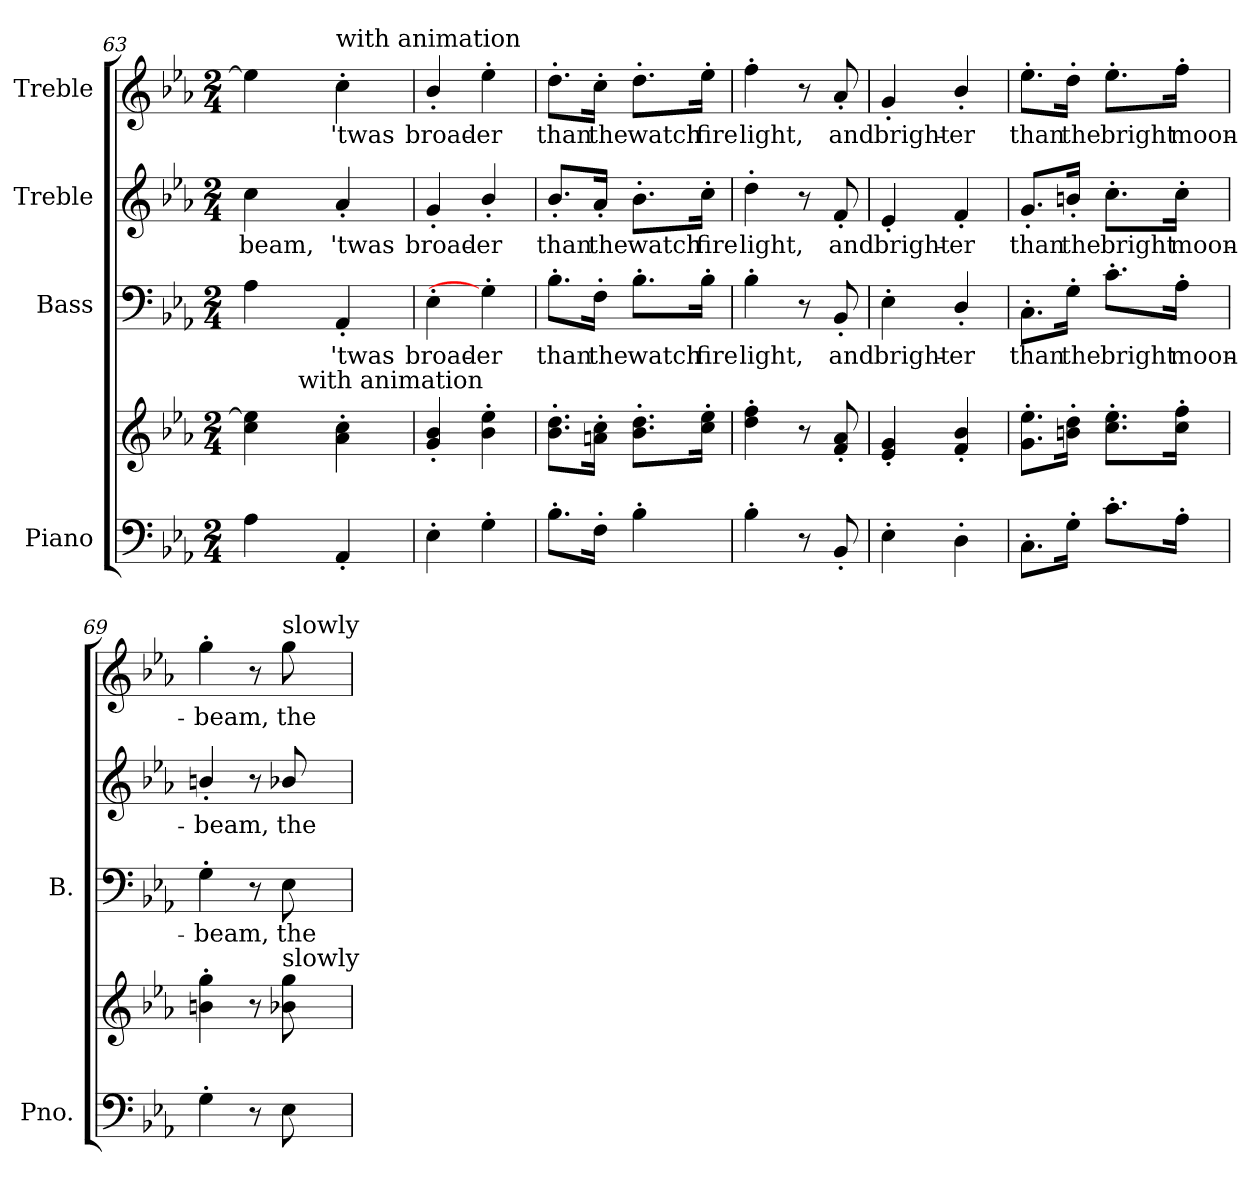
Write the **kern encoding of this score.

**kern	**kern	**kern	**text	**kern	**text	**kern	**text
*part4	*part4	*part3	*part3	*part2	*part2	*part1	*part1
*staff5	*staff4	*staff3	*staff3	*staff2	*staff2	*staff1	*staff1
*I"Piano	*	*I"Bass	*	*I"Treble	*	*I"Treble	*
*I'Pno.	*	*I'B.	*	*	*	*	*
!!LO:PB:g=z
*clefF4	*clefG2	*clefF4	*	*clefG2	*	*clefG2	*
*k[b-e-a-]	*k[b-e-a-]	*k[b-e-a-]	*	*k[b-e-a-]	*	*k[b-e-a-]	*
*E-:	*E-:	*E-:	*	*E-:	*	*E-:	*
*M2/4	*M2/4	*M2/4	*	*M2/4	*	*M2/4	*
=63	=63	=63	=63	=63	=63	=63	=63
!	!	!	!	!	!LO:LY:b:color=#000000	!	!
*	*^	*	*	*	*	*	*
4A-i\	4cci\ 4ee-i]	16ryy	4A-i\	.	4cci\	-beam,	4ee-i\]	.
.	.	32ryy	.	.	.	.	.	.
.	.	64ryy	.	.	.	.	.	.
.	.	256ryy	.	.	.	.	.	.
.	.	1024ryy	.	.	.	.	.	.
!	!	!LO:TX:a:t=with animation	!	!	!	!	!	!
.	.	4ryy	.	.	.	.	.	.
!	!	!	!	!LO:LY:b:color=#000000	!	!	!	!
!	!	!	!	!	!	!LO:LY:b:color=#000000	!	!
*	*MM80	*	*	*	*	*	*MM80	*
!	!	!	!	!	!	!	!LO:TX:a:t=with animation	!
!	!	!	!	!	!	!	!	!LO:LY:b:color=#000000
4AA-'i/	4a-i\' 4cci'	.	4AA-'i/	'twas	4a-'i/	'twas	4cc'i\	'twas
.	.	8ryy	.	.	.	.	.	.
.	.	128ryy	.	.	.	.	.	.
.	.	512.ryy	.	.	.	.	.	.
*	*v	*v	*	*	*	*	*	*
=64	=64	=64	=64	=64	=64	=64	=64
*	*^	*	*	*	*	*	*
!	!	!	!	!LO:LY:b:color=#000000	!	!	!	!
*	*v	*v	*	*	*	*	*	*
*	*^	*	*	*	*	*	*
!	!	!	!	!	!	!LO:LY:b:color=#000000	!	!
*	*v	*v	*	*	*	*	*	*
*	*^	*	*	*	*	*	*
!	!	!	!	!	!	!	!	!LO:LY:b:color=#000000
*	*v	*v	*	*	*	*	*	*
4E-'i\	4gi/' 4b-i'	4E-'i\	broad-	4g'i/	broad-	4b-'i/	broad-
!	!	!	!LO:LY:b:color=#000000	!	!	!	!
!	!	!	!	!	!LO:LY:b:color=#000000	!	!
!	!	!	!	!	!	!	!LO:LY:b:color=#000000
4G'i\	4b-i\' 4ee-i'	4G'i\]	-er	4b-'i/	-er	4ee-'i\	-er
=65	=65	=65	=65	=65	=65	=65	=65
!	!	!	!LO:LY:b:color=#000000	!	!	!	!
!	!	!	!	!	!LO:LY:b:color=#000000	!	!
!	!	!	!	!	!	!	!LO:LY:b:color=#000000
8.B-'i\L	8.b-i\' 8.ddi'L	8.B-'i\L	than	8.b-'i/L	than	8.dd'i\L	than
!	!	!	!LO:LY:b:color=#000000	!	!	!	!
!	!	!	!	!	!LO:LY:b:color=#000000	!	!
!	!	!	!	!	!	!	!LO:LY:b:color=#000000
16F'i\Jk	16ani\' 16cci'Jk	16F'i\Jk	the	16a-'i/Jk	the	16cc'i\Jk	the
!	!	!	!LO:LY:b:color=#000000	!	!	!	!
!	!	!	!	!	!LO:LY:b:color=#000000	!	!
!	!	!	!	!	!	!	!LO:LY:b:color=#000000
4B-'i\	8.b-i\' 8.ddi'L	8.B-'i\L	watch	8.b-'i\L	watch	8.dd'i\L	watch
!	!	!	!LO:LY:b:color=#000000	!	!	!	!
!	!	!	!	!	!LO:LY:b:color=#000000	!	!
!	!	!	!	!	!	!	!LO:LY:b:color=#000000
.	16cci\' 16ee-i'Jk	16B-'i\Jk	fire	16cc'i\Jk	fire	16ee-'i\Jk	fire
=66	=66	=66	=66	=66	=66	=66	=66
!	!	!	!LO:LY:b:color=#000000	!	!	!	!
!	!	!	!	!	!LO:LY:b:color=#000000	!	!
!	!	!	!	!	!	!	!LO:LY:b:color=#000000
4B-'i\	4ddi\' 4ffi'	4B-'i\	light,	4dd'i\	light,	4ff'i\	light,
8r	8r	8r	.	8r	.	8r	.
!	!	!	!LO:LY:b:color=#000000	!	!	!	!
!	!	!	!	!	!LO:LY:b:color=#000000	!	!
!	!	!	!	!	!	!	!LO:LY:b:color=#000000
8BB-'i/	8fi/' 8a-i'	8BB-'i/	and	8f'i/	and	8a-'i/	and
=67	=67	=67	=67	=67	=67	=67	=67
!	!	!	!LO:LY:b:color=#000000	!	!	!	!
!	!	!	!	!	!LO:LY:b:color=#000000	!	!
!	!	!	!	!	!	!	!LO:LY:b:color=#000000
4E-'i\	4e-i/' 4gi'	4E-'i\	bright-	4e-'i/	bright-	4g'i/	bright-
!	!	!	!LO:LY:b:color=#000000	!	!	!	!
!	!	!	!	!	!LO:LY:b:color=#000000	!	!
!	!	!	!	!	!	!	!LO:LY:b:color=#000000
4D'i\	4fi/' 4b-i'	4D'i/	-er	4f'i/	-er	4b-'i/	-er
=68	=68	=68	=68	=68	=68	=68	=68
!	!	!	!LO:LY:b:color=#000000	!	!	!	!
!	!	!	!	!	!LO:LY:b:color=#000000	!	!
!	!	!	!	!	!	!	!LO:LY:b:color=#000000
8.C'i\L	8.gi\' 8.ee-i'L	8.C'i\L	than	8.g'i/L	than	8.ee-'i\L	than
!	!	!	!LO:LY:b:color=#000000	!	!	!	!
!	!	!	!	!	!LO:LY:b:color=#000000	!	!
!	!	!	!	!	!	!	!LO:LY:b:color=#000000
16G'i\Jk	16bni\' 16ddi'Jk	16G'i\Jk	the	16bn'i/Jk	the	16dd'i\Jk	the
!	!	!	!LO:LY:b:color=#000000	!	!	!	!
!	!	!	!	!	!LO:LY:b:color=#000000	!	!
!	!	!	!	!	!	!	!LO:LY:b:color=#000000
8.c'i\L	8.cci\' 8.ee-i'L	8.c'i\L	bright	8.cc'i\L	bright	8.ee-'i\L	bright
!	!	!	!LO:LY:b:color=#000000	!	!	!	!
!	!	!	!	!	!LO:LY:b:color=#000000	!	!
!	!	!	!	!	!	!	!LO:LY:b:color=#000000
16A-'i\Jk	16cci\' 16ffi'Jk	16A-'i\Jk	moon-	16cc'i\Jk	moon-	16ff'i\Jk	moon-
!!LO:LB:g=z
=69	=69	=69	=69	=69	=69	=69	=69
!	!	!	!LO:LY:b:color=#000000	!	!	!	!
!	!	!	!	!	!LO:LY:b:color=#000000	!	!
!	!	!	!	!	!	!	!LO:LY:b:color=#000000
4G'i\	4bni\' 4ggi'	4G'i\	-beam,	4bn'i/	-beam,	4gg'i\	-beam,
8r	8r	8r	.	8r	.	8r	.
!	!	!	!LO:LY:b:color=#000000	!	!	!	!
!	!	!	!	!	!LO:LY:b:color=#000000	!	!
*	*MM48	*	*	*	*	*MM48	*
!	!	!	!	!	!	!LO:TX:a:t=slowly	!
!	!LO:TX:a:t=slowly	!	!	!	!	!	!
!	!	!	!	!	!	!	!LO:LY:b:color=#000000
8E-i\	8b-Xi\ 8ggi	8E-i\	the	8b-Xi/	the	8ggi\	the
=	=	=	=	=	=	=	=
*-	*-	*-	*-	*-	*-	*-	*-
